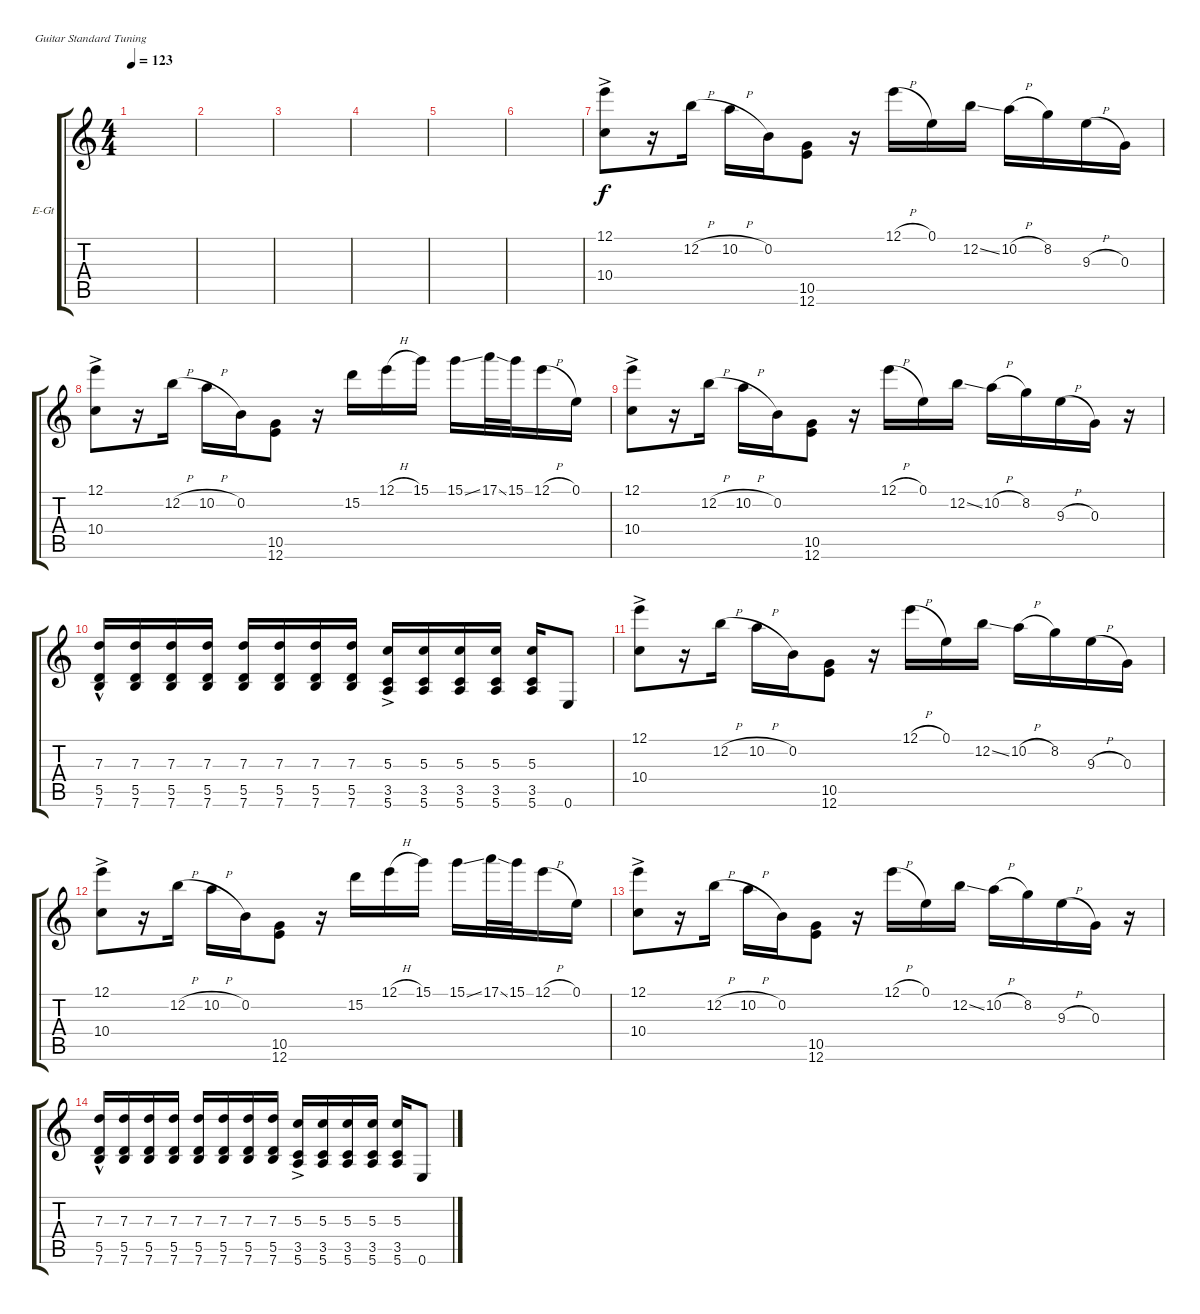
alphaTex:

\bracketExtendMode groupsimilarinstruments
\firstSystemTrackNameOrientation horizontal
\otherSystemsTrackNameOrientation horizontal
\track ("Guitar 2" "E-Gt") {instrument distortionguitar}
\staff {score tabs}
\tuning (E4 B3 G3 D3 A2 E2)
\ts (4 4)
\tempo 123
\clef g2
\ks c
|
|
|
|
|
|
(10.4{ac} 12.1).8 r.16 12.2{h}.16 10.2{h}.16 0.2.16 (12.6 10.5).8 r.16 12.1{h}.16 0.1.16 12.2{ss}.16 10.2{h}.16 8.2.16 9.3{h}.16 0.3.16 |
(10.4{ac} 12.1).8 r.16 12.2{h}.16 10.2{h}.16 0.2.16 (12.6 10.5).8 r.16 15.2.16 12.1{h}.16 15.1.16 15.1{ss}.16 17.1{ss}.32 15.1.32 12.1{h}.16 0.1.16 |
(10.4{ac} 12.1).8 r.16 12.2{h}.16 10.2{h}.16 0.2.16 (12.6 10.5).8 r.16 12.1{h}.16 0.1.16 12.2{ss}.16 10.2{h}.16 8.2.16 9.3{h}.16 0.3.16 r.16 |
(7.6 5.5{hac} 7.3).16 (7.6 5.5 7.3).16 (7.6 5.5 7.3).16 (7.6 5.5 7.3).16 (7.6 5.5 7.3).16 (7.6 5.5 7.3).16 (7.6 5.5 7.3).16 (7.6 5.5 7.3).16 (5.6 3.5{ac} 5.3).16 (5.6 3.5 5.3).16 (5.6 3.5 5.3).16 (5.6 3.5 5.3).16 (5.6 3.5 5.3).16 0.6.8 |
(10.4{ac} 12.1).8 r.16 12.2{h}.16 10.2{h}.16 0.2.16 (12.6 10.5).8 r.16 12.1{h}.16 0.1.16 12.2{ss}.16 10.2{h}.16 8.2.16 9.3{h}.16 0.3.16 |
(10.4{ac} 12.1).8 r.16 12.2{h}.16 10.2{h}.16 0.2.16 (12.6 10.5).8 r.16 15.2.16 12.1{h}.16 15.1.16 15.1{ss}.16 17.1{ss}.32 15.1.32 12.1{h}.16 0.1.16 |
(10.4{ac} 12.1).8 r.16 12.2{h}.16 10.2{h}.16 0.2.16 (12.6 10.5).8 r.16 12.1{h}.16 0.1.16 12.2{ss}.16 10.2{h}.16 8.2.16 9.3{h}.16 0.3.16 r.16 |
(7.6 5.5{hac} 7.3).16 (7.6 5.5 7.3).16 (7.6 5.5 7.3).16 (7.6 5.5 7.3).16 (7.6 5.5 7.3).16 (7.6 5.5 7.3).16 (7.6 5.5 7.3).16 (7.6 5.5 7.3).16 (5.6 3.5{ac} 5.3).16 (5.6 3.5 5.3).16 (5.6 3.5 5.3).16 (5.6 3.5 5.3).16 (5.6 3.5 5.3).16 0.6.8
